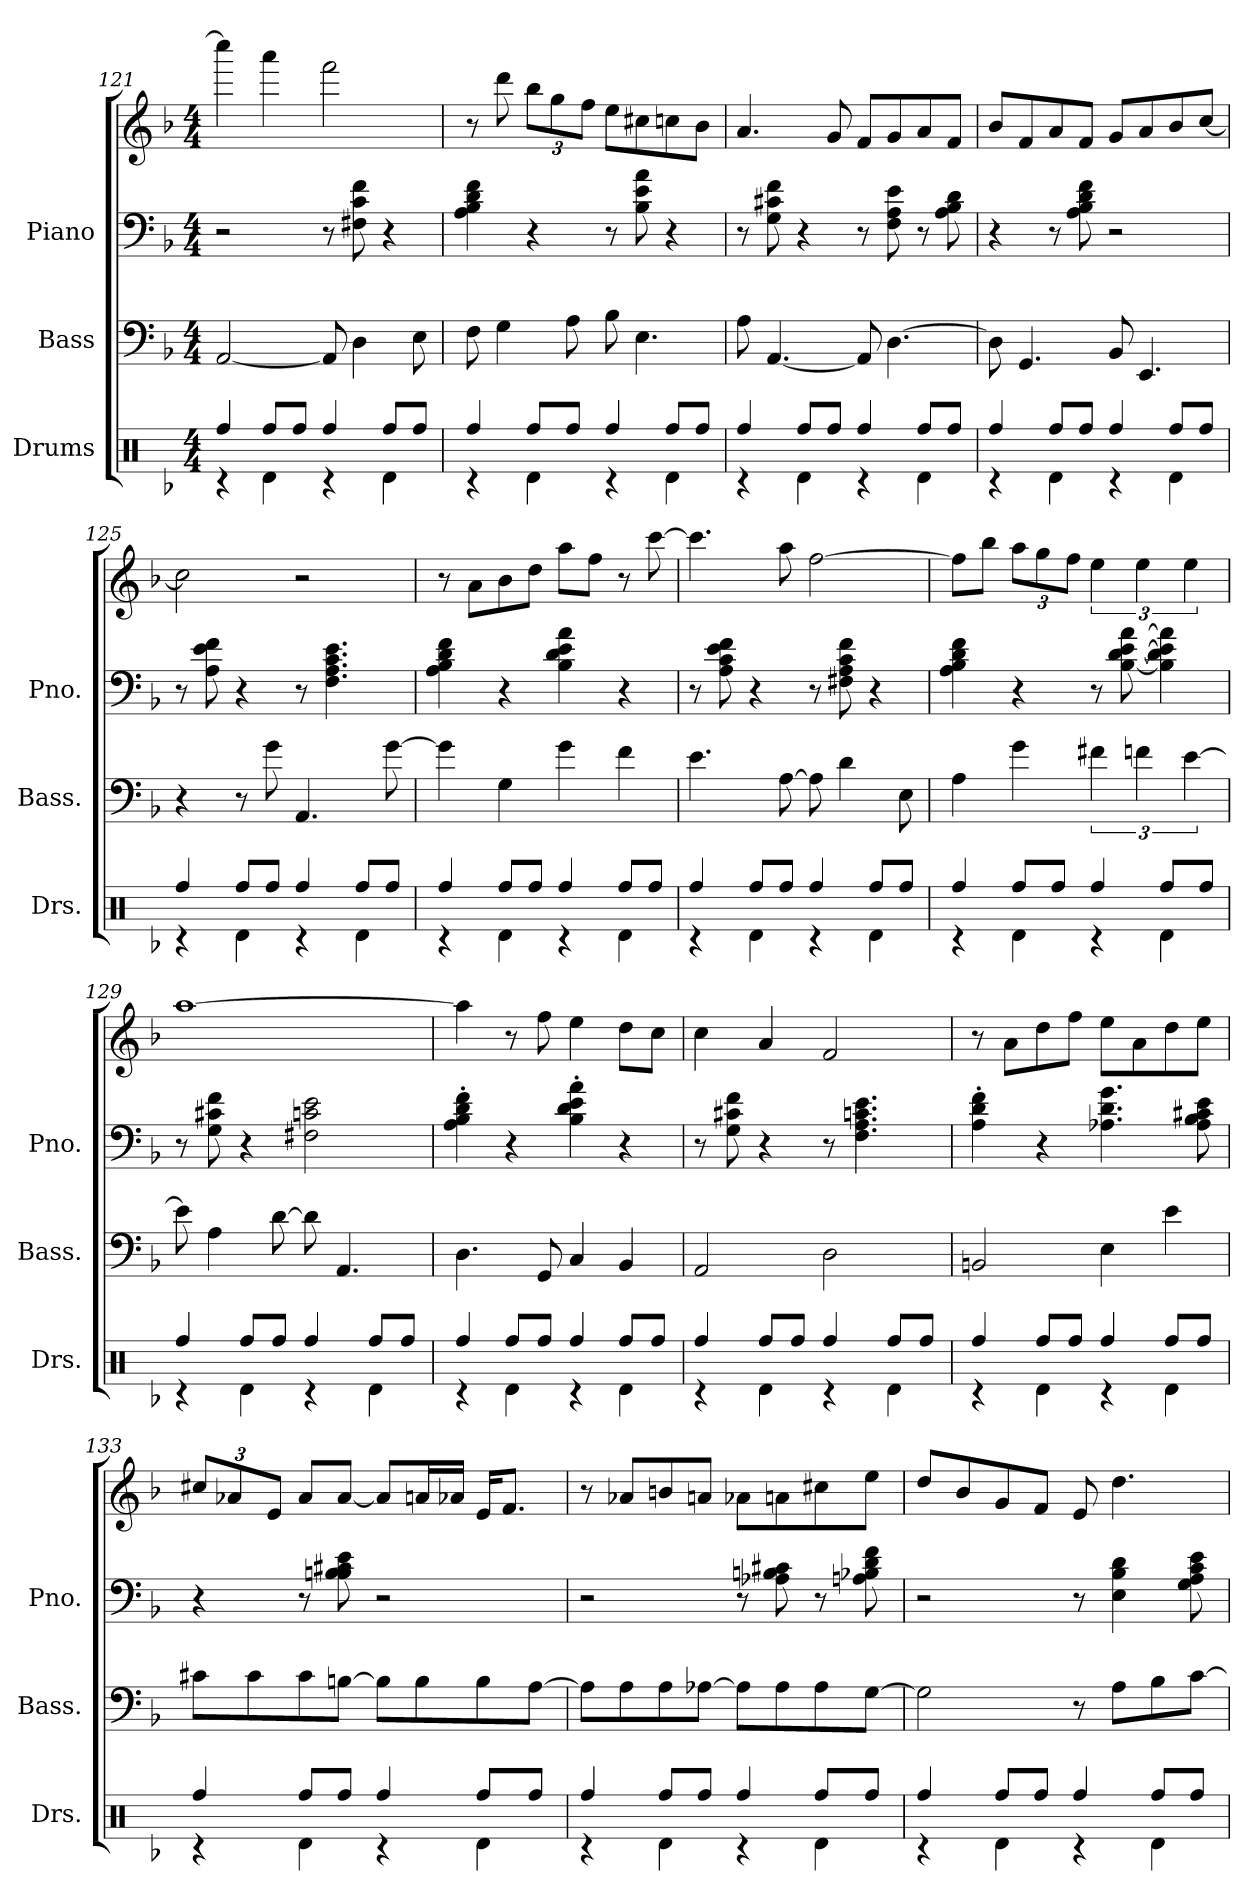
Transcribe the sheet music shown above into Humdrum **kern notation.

**kern	**kern	**kern	**kern
*part3	*part2	*part1	*part1
*staff4	*staff3	*staff2	*staff1
*I"Drums	*I"Bass	*I"Piano	*
*I'Drs.	*I'Bass.	*I'Pno.	*
*clefX	*clefF4	*clefF4	*clefG2
*	*ITrd7c12	*	*
*k[b-]	*k[b-]	*k[b-]	*k[b-]
*M4/4	*M4/4	*M4/4	*M4/4
=121	=121	=121	=121
*^	*	*	*
4Rff/	4r	[2AAA/	2r	4cccc\]
8Rff/L	4Rd\	.	.	4aaa\
8Rff/J	.	.	.	.
4Rff/	4r	8AAA/]	8r	2fff\
.	.	4DD\	8F#X\ 8c\ 8f\	.
8Rff/L	4Rd\	.	4r	.
8Rff/J	.	8EE\	.	.
=122	=122	=122	=122	=122
4Rff/	4r	8FF\	4A\ 4B-\ 4d\ 4f\	8r
.	.	4GG\	.	8ddd\
*	*	*	*	*Xbrackettup
8Rff/L	4Rd\	.	4r	12bb-\L
.	.	.	.	12gg\
8Rff/J	.	8AA\	.	.
.	.	.	.	12ff\J
4Rff/	4r	8BB-\	8r	8ee\L
.	.	4.EE\	8B-\ 8e\ 8a\	8cc#X\
8Rff/L	4Rd\	.	4r	8ccn\
8Rff/J	.	.	.	8b-\J
!!LO:LB:g=z
=123	=123	=123	=123	=123
4Rff/	4r	8AA\	8r	4.a/
.	.	[4.AAA/	8G\ 8c#X\ 8f\	.
8Rff/L	4Rd\	.	4r	.
8Rff/J	.	.	.	8g/
4Rff/	4r	8AAA/]	8r	8f/L
.	.	[4.DD\	8F\ 8A\ 8e\	8g/
8Rff/L	4Rd\	.	8r	8a/
8Rff/J	.	.	8A\ 8B-\ 8d\	8f/J
=124	=124	=124	=124	=124
4Rff/	4r	8DD\]	4r	8b-/L
.	.	4.GGG/	.	8f/
8Rff/L	4Rd\	.	8r	8a/
8Rff/J	.	.	8A\ 8B-\ 8d\ 8f\	8f/J
4Rff/	4r	8BBB-/	2r	8g/L
.	.	4.EEE/	.	8a/
8Rff/L	4Rd\	.	.	8b-/
8Rff/J	.	.	.	[8cc/J
=125	=125	=125	=125	=125
4Rff/	4r	4r	8r	2cc\]
.	.	.	8A\ 8e\ 8f\	.
8Rff/L	4Rd\	8r	4r	.
8Rff/J	.	8G\	.	.
4Rff/	4r	4.AAA/	8r	2r
.	.	.	4.F\ 4.A\ 4.c\ 4.e\	.
8Rff/L	4Rd\	.	.	.
8Rff/J	.	[8G\	.	.
=126	=126	=126	=126	=126
4Rff/	4r	4G\]	4A\ 4B-\ 4d\ 4f\	8r
.	.	.	.	8a\L
8Rff/L	4Rd\	4GG\	4r	8b-\
8Rff/J	.	.	.	8dd\J
4Rff/	4r	4G\	4B-\ 4d\ 4e\ 4a\	8aa\L
.	.	.	.	8ff\J
8Rff/L	4Rd\	4F\	4r	8r
8Rff/J	.	.	.	[8ccc\
!!LO:PB:g=z
=127	=127	=127	=127	=127
4Rff/	4r	4.E\	8r	4.ccc\]
.	.	.	8A\ 8c\ 8e\ 8f\	.
8Rff/L	4Rd\	.	4r	.
8Rff/J	.	[8AA\	.	8aa\
4Rff/	4r	8AA\]	8r	[2ff\
.	.	4D\	8F#X\ 8A\ 8c\ 8f\	.
8Rff/L	4Rd\	.	4r	.
8Rff/J	.	8EE\	.	.
=128	=128	=128	=128	=128
4Rff/	4r	4AA\	4A\ 4B-\ 4d\ 4f\	8ff\L]
.	.	.	.	8bb-\J
8Rff/L	4Rd\	4G\	4r	12aa\L
.	.	.	.	12gg\
8Rff/J	.	.	.	.
.	.	.	.	12ff\J
*	*	*	*	*brackettup
4Rff/	4r	6F#X\	8r	6ee\
.	.	.	[8B-\ [8d\ [8e\ [8a\	.
.	.	6Fn\	.	6ee\
8Rff/L	4Rd\	.	4B-\] 4d\] 4e\] 4a\]	.
.	.	[6E\	.	6ee\
8Rff/J	.	.	.	.
=129	=129	=129	=129	=129
4Rff/	4r	8E\]	8r	[1aa
.	.	4AA\	8G\ 8c#X\ 8f\	.
8Rff/L	4Rd\	.	4r	.
8Rff/J	.	[8D\	.	.
4Rff/	4r	8D\]	2F#X\ 2cn\ 2e\	.
.	.	4.AAA/	.	.
8Rff/L	4Rd\	.	.	.
8Rff/J	.	.	.	.
=130	=130	=130	=130	=130
4Rff/	4r	4.DD\	4A\' 4B-\' 4d\' 4f\'	4aa\]
8Rff/L	4Rd\	.	4r	8r
8Rff/J	.	8GGG/	.	8ff\
4Rff/	4r	4CC/	4B-\' 4d\' 4e\' 4a\'	4ee\
8Rff/L	4Rd\	4BBB-/	4r	8dd\L
8Rff/J	.	.	.	8cc\J
!!LO:LB:g=z
=131	=131	=131	=131	=131
4Rff/	4r	2AAA/	8r	4cc\
.	.	.	8G\ 8c#X\ 8f\	.
8Rff/L	4Rd\	.	4r	4a/
8Rff/J	.	.	.	.
4Rff/	4r	2DD\	8r	2f/
.	.	.	4.F\ 4.A\ 4.cn\ 4.e\	.
8Rff/L	4Rd\	.	.	.
8Rff/J	.	.	.	.
=132	=132	=132	=132	=132
4Rff/	4r	2BBBn/	4A\' 4d\' 4f\'	8r
.	.	.	.	8a\L
8Rff/L	4Rd\	.	4r	8dd\
8Rff/J	.	.	.	8ff\J
4Rff/	4r	4EE\	4.A-X\ 4.d\ 4.g\	8ee\L
.	.	.	.	8a\
8Rff/L	4Rd\	4E\	.	8dd\
8Rff/J	.	.	8A-\ 8B-\ 8c#X\ 8e\	8ee\J
=133	=133	=133	=133	=133
*	*	*	*	*Xbrackettup
4Rff/	4r	8C#X\L	4r	12cc#X/L
.	.	.	.	12a-X/
.	.	8C#\	.	.
.	.	.	.	12e/J
8Rff/L	4Rd\	8C#\	8r	8a-/L
8Rff/J	.	[8BBn\J	8B-\ 8Bn\ 8c#X\ 8e\	[8a-/J
4Rff/	4r	8BB\L]	2r	8a-/L]
.	.	8BB\	.	16an/L
.	.	.	.	16a-X/JJ
8Rff/L	4Rd\	8BB\	.	16e/KL
.	.	.	.	8.f/J
8Rff/J	.	[8AA\J	.	.
=134	=134	=134	=134	=134
4Rff/	4r	8AA\L]	2r	8r
.	.	8AA\	.	8a-X/L
8Rff/L	4Rd\	8AA\	.	8bn/
8Rff/J	.	[8AA-X\J	.	8an/J
4Rff/	4r	8AA-\L]	8r	8a-X\L
.	.	8AA-\	8A-X\ 8Bn\ 8c#X\	8an\
8Rff/L	4Rd\	8AA-\	8r	8cc#X\
8Rff/J	.	[8GG\J	8An\ 8B-X\ 8d\ 8f\	8ee\J
!!LO:LB:g=z
=135	=135	=135	=135	=135
4Rff/	4r	2GG\]	2r	8dd/L
.	.	.	.	8b-/
8Rff/L	4Rd\	.	.	8g/
8Rff/J	.	.	.	8f/J
4Rff/	4r	8r	8r	8e/
.	.	8AA\L	4E\ 4B-\ 4d\	4.dd\
8Rff/L	4Rd\	8BB-\	.	.
8Rff/J	.	[8C\J	8G\ 8A\ 8c\ 8e\	.
*v	*v	*	*	*
=	=	=	=
*-	*-	*-	*-
